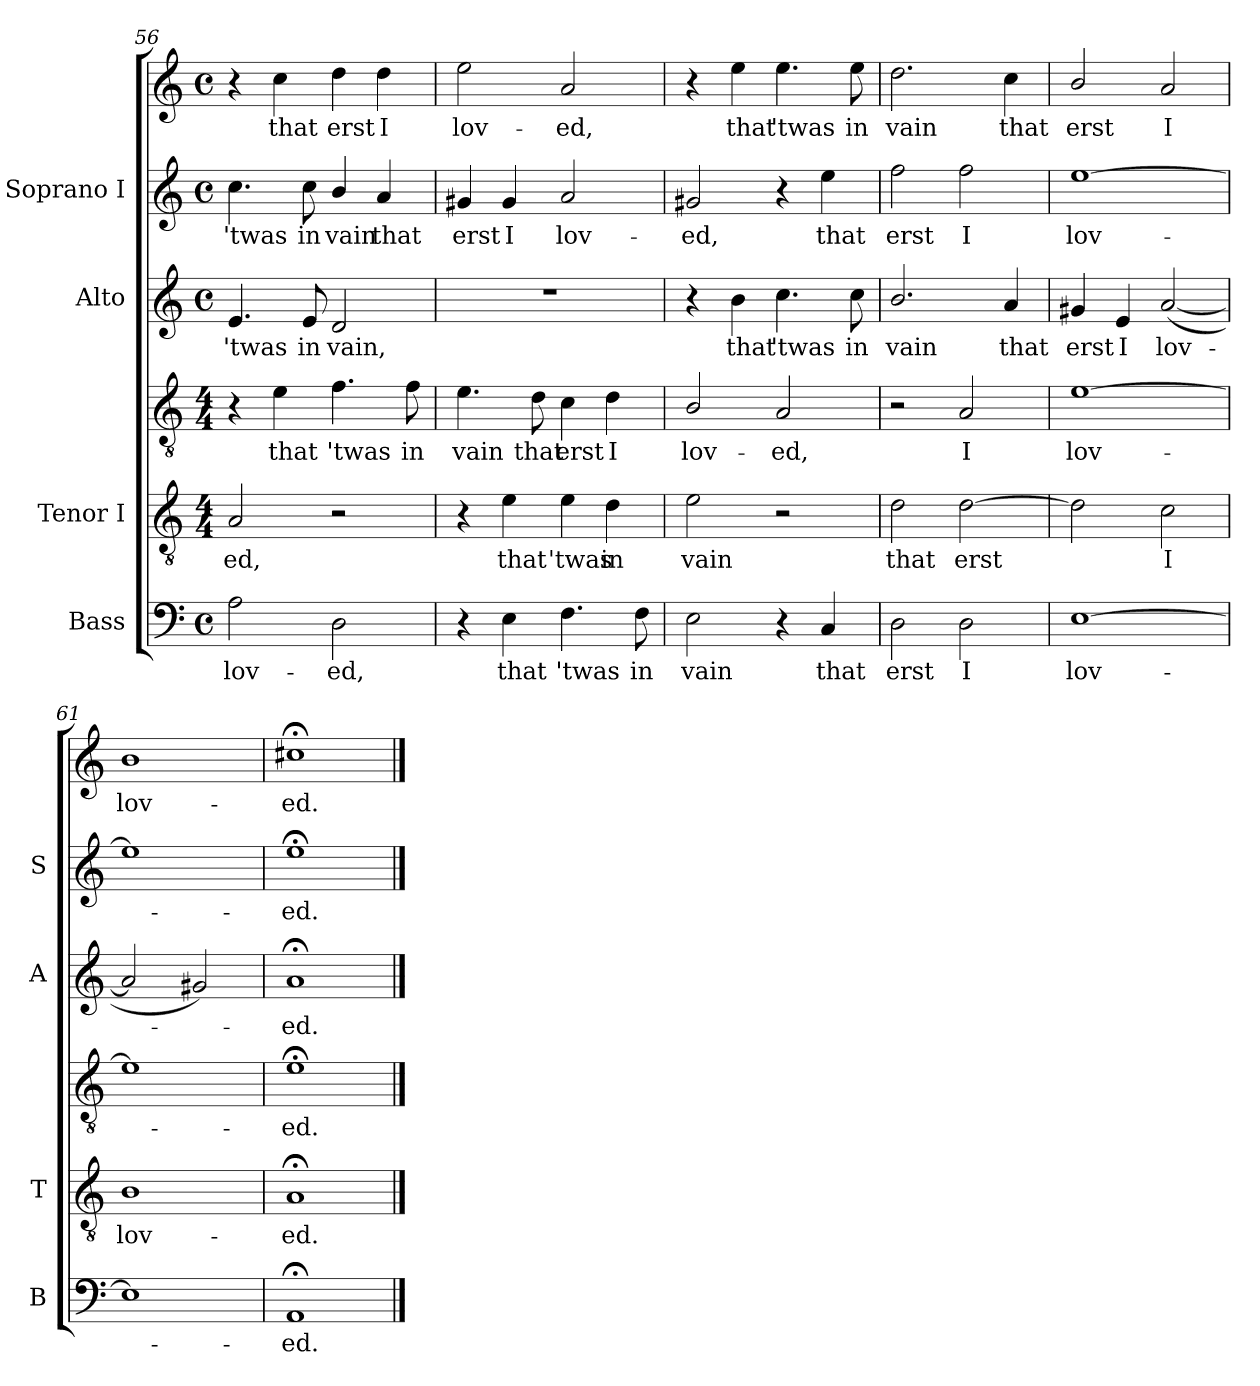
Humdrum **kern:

**kern	**text	**kern	**text	**kern	**text	**kern	**text	**kern	**text	**kern	**text
*part4	*part4	*part3	*part3	*part3	*part3	*part2	*part2	*part1	*part1	*part1	*part1
*staff6	*staff6	*staff5	*staff5	*staff4	*staff4	*staff3	*staff3	*staff2	*staff2	*staff1	*staff1
*I"Bass	*	*I"Tenor I	*	*	*	*I"Alto	*	*I"Soprano I	*	*	*
*I'B	*	*I'T	*	*	*	*I'A	*	*I'S	*	*	*
!!LO:LB:g=z
*clefF4	*	*clefGv2	*	*clefGv2	*	*clefG2	*	*clefG2	*	*clefG2	*
*k[]	*	*k[]	*	*k[]	*	*k[]	*	*k[]	*	*k[]	*
*C:	*	*C:	*	*C:	*	*C:	*	*C:	*	*C:	*
*M4/4	*	*M4/4	*	*M4/4	*	*M4/4	*	*M4/4	*	*M4/4	*
*met(c)	*	*	*	*	*	*met(c)	*	*met(c)	*	*met(c)	*
=56	=56	=56	=56	=56	=56	=56	=56	=56	=56	=56	=56
!	!LO:LY:b	!	!LO:LY:b	!	!	!	!LO:LY:b	!	!LO:LY:b	!	!
2A	lov-	2A	ed,	4r	.	4.e	'twas	4.cc	'twas	4r	.
!	!	!	!	!	!LO:LY:b	!	!	!	!	!	!LO:LY:b
.	.	.	.	4e	-that	.	.	.	.	4cc	that
!	!	!	!	!	!	!	!LO:LY:b	!	!LO:LY:b	!	!
.	.	.	.	.	.	8e	in	8cc	in	.	.
!	!LO:LY:b	!	!	!	!LO:LY:b	!	!LO:LY:b	!	!LO:LY:b	!	!LO:LY:b
2D	-ed,	2r	.	4.f	'twas	2d	vain,	4b/	vain	4dd	erst
!	!	!	!	!	!	!	!	!	!LO:LY:b	!	!LO:LY:b
.	.	.	.	.	.	.	.	4a	that	4dd	I
!	!	!	!	!	!LO:LY:b	!	!	!	!	!	!
.	.	.	.	8f	in	.	.	.	.	.	.
=57	=57	=57	=57	=57	=57	=57	=57	=57	=57	=57	=57
!	!	!	!	!	!LO:LY:b	!	!	!	!LO:LY:b	!	!LO:LY:b
4r	.	4r	.	4.e	vain	1r	.	4g#X	erst	2ee	lov-
!	!LO:LY:b	!	!LO:LY:b	!	!	!	!	!	!LO:LY:b	!	!
4E	that	4e	that	.	.	.	.	4g#	I	.	.
!	!	!	!	!	!LO:LY:b	!	!	!	!	!	!
.	.	.	.	8d	that	.	.	.	.	.	.
!	!LO:LY:b	!	!LO:LY:b	!	!LO:LY:b	!	!	!	!LO:LY:b	!	!LO:LY:b
4.F	'twas	4e	'twas	4c	erst	.	.	2a	lov-	2a	-ed,
!	!	!	!LO:LY:b	!	!LO:LY:b	!	!	!	!	!	!
.	.	4d	in	4d	I	.	.	.	.	.	.
!	!LO:LY:b	!	!	!	!	!	!	!	!	!	!
8F	in	.	.	.	.	.	.	.	.	.	.
=58	=58	=58	=58	=58	=58	=58	=58	=58	=58	=58	=58
!	!LO:LY:b	!	!LO:LY:b	!	!LO:LY:b	!	!	!	!LO:LY:b	!	!
2E	vain	2e	vain	2B/	lov-	4r	.	2g#X	ed,	4r	.
!	!	!	!	!	!	!	!LO:LY:b	!	!	!	!LO:LY:b
.	.	.	.	.	.	4b	that	.	.	4ee	-that
!	!	!	!	!	!LO:LY:b	!	!LO:LY:b	!	!	!	!LO:LY:b
4r	.	2r	.	2A	-ed,	4.cc	'twas	4r	.	4.ee	'twas
!	!LO:LY:b	!	!	!	!	!	!	!	!LO:LY:b	!	!
4C	that	.	.	.	.	.	.	4ee	that	.	.
!	!	!	!	!	!	!	!LO:LY:b	!	!	!	!LO:LY:b
.	.	.	.	.	.	8cc	in	.	.	8ee	in
=59	=59	=59	=59	=59	=59	=59	=59	=59	=59	=59	=59
!	!LO:LY:b	!	!LO:LY:b	!	!	!	!LO:LY:b	!	!LO:LY:b	!	!LO:LY:b
2D	erst	2d	that	2r	.	2.b/	vain	2ff	erst	2.dd	vain
!	!LO:LY:b	!	!LO:LY:b	!	!LO:LY:b	!	!	!	!LO:LY:b	!	!
2D	I	[2d	erst	2A	I	.	.	2ff	I	.	.
!	!	!	!	!	!	!	!LO:LY:b	!	!	!	!LO:LY:b
.	.	.	.	.	.	4a	that	.	.	4cc	that
=60	=60	=60	=60	=60	=60	=60	=60	=60	=60	=60	=60
!	!LO:LY:b	!	!	!	!LO:LY:b	!	!LO:LY:b	!	!LO:LY:b	!	!LO:LY:b
[1E	lov-	2d]	.	[1e	lov-	4g#X	erst	[1ee	lov-	2b/	erst
!	!	!	!	!	!	!	!LO:LY:b	!	!	!	!
.	.	.	.	.	.	4e	I	.	.	.	.
!	!	!	!LO:LY:b	!	!	!	!LO:LY:b	!	!	!	!LO:LY:b
.	.	2c	I	.	.	(<[2a	lov-	.	.	2a	I
=61	=61	=61	=61	=61	=61	=61	=61	=61	=61	=61	=61
!	!	!	!LO:LY:b	!	!	!	!	!	!	!	!LO:LY:b
1E]	.	1B	lov-	1e]	.	2a]	.	1ee]	.	1b	lov-
.	.	.	.	.	.	2g#X)	.	.	.	.	.
=62	=62	=62	=62	=62	=62	=62	=62	=62	=62	=62	=62
!	!LO:LY:b	!	!LO:LY:b	!	!LO:LY:b	!	!LO:LY:b	!	!LO:LY:b	!	!LO:LY:b
1AA;<	ed.	1A;<	ed.	1e;<	-ed.	1a;<	ed.	1ee;<	ed.	1cc#X;<	-ed.
==	==	==	==	==	==	==	==	==	==	==	==
*-	*-	*-	*-	*-	*-	*-	*-	*-	*-	*-	*-
